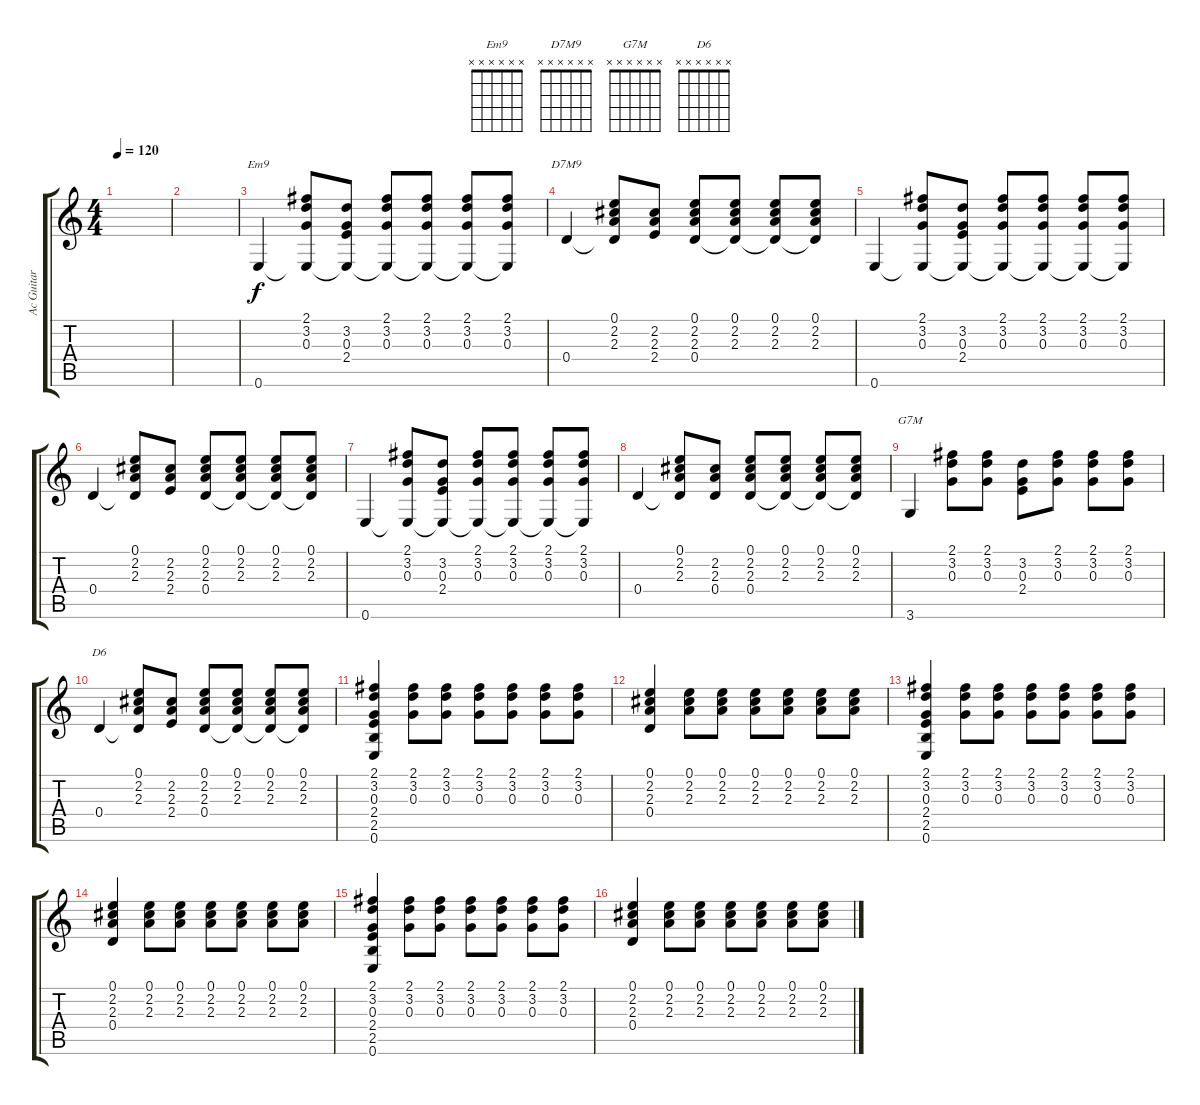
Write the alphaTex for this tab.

\track ("Ac Guitar" "Ac Guitar") {instrument acousticguitarsteel}
\staff {score tabs}
\tuning (E4 B3 G3 D3 A2 E2) {hide}
\chord ("Em9" x x x x x x) {firstfret 0}
\chord ("D7M9" x x x x x x) {firstfret 0}
\chord ("G7M" x x x x x x) {firstfret 0}
\chord ("D6" x x x x x x) {firstfret 0}
\ts (4 4)
\tempo 120
\clef g2
\ks c
|
|
0.6.4{ch "Em9"} (2.1 3.2 0.3 0.6{t}).8 (3.2 0.3 2.4 0.6{t}).8 (2.1 3.2 0.3 0.6{t}).8 (2.1 3.2 0.3 0.6{t}).8 (2.1 3.2 0.3 0.6{t}).8 (2.1 3.2 0.3 0.6{t}).8 |
0.4.4{ch "D7M9"} (0.1 2.2 2.3 0.4{t}).8 (2.2 2.3 2.4).8 (0.1 2.2 2.3 0.4).8 (0.1 2.2 2.3 0.4{t}).8 (0.1 2.2 2.3 0.4{t}).8 (0.1 2.2 2.3 0.4{t}).8 |
0.6.4 (2.1 3.2 0.3 0.6{t}).8 (3.2 0.3 2.4 0.6{t}).8 (2.1 3.2 0.3 0.6{t}).8 (2.1 3.2 0.3 0.6{t}).8 (2.1 3.2 0.3 0.6{t}).8 (2.1 3.2 0.3 0.6{t}).8 |
0.4.4 (0.1 2.2 2.3 0.4{t}).8 (2.2 2.3 2.4).8 (0.1 2.2 2.3 0.4).8 (0.1 2.2 2.3 0.4{t}).8 (0.1 2.2 2.3 0.4{t}).8 (0.1 2.2 2.3 0.4{t}).8 |
0.6.4 (2.1 3.2 0.3 0.6{t}).8 (3.2 0.3 2.4 0.6{t}).8 (2.1 3.2 0.3 0.6{t}).8 (2.1 3.2 0.3 0.6{t}).8 (2.1 3.2 0.3 0.6{t}).8 (2.1 3.2 0.3 0.6{t}).8 |
0.4.4 (0.1 2.2 2.3 0.4{t}).8 (2.2 2.3 0.4).8 (0.1 2.2 2.3 0.4).8 (0.1 2.2 2.3 0.4{t}).8 (0.1 2.2 2.3 0.4{t}).8 (0.1 2.2 2.3 0.4{t}).8 |
3.6.4{ch "G7M"} (2.1 3.2 0.3).8 (2.1 3.2 0.3).8 (3.2 0.3 2.4).8 (2.1 3.2 0.3).8 (2.1 3.2 0.3).8 (2.1 3.2 0.3).8 |
0.4.4{ch "D6"} (0.1 2.2 2.3 0.4{t}).8 (2.2 2.3 2.4).8 (0.1 2.2 2.3 0.4).8 (0.1 2.2 2.3 0.4{t}).8 (0.1 2.2 2.3 0.4{t}).8 (0.1 2.2 2.3 0.4{t}).8 |
(2.1 3.2 0.3 2.4 2.5 0.6).4 (2.1 3.2 0.3).8 (2.1 3.2 0.3).8 (2.1 3.2 0.3).8 (2.1 3.2 0.3).8 (2.1 3.2 0.3).8 (2.1 3.2 0.3).8 |
(0.1 2.2 2.3 0.4).4 (0.1 2.2 2.3).8 (0.1 2.2 2.3).8 (0.1 2.2 2.3).8 (0.1 2.2 2.3).8 (0.1 2.2 2.3).8 (0.1 2.2 2.3).8 |
(2.1 3.2 0.3 2.4 2.5 0.6).4 (2.1 3.2 0.3).8 (2.1 3.2 0.3).8 (2.1 3.2 0.3).8 (2.1 3.2 0.3).8 (2.1 3.2 0.3).8 (2.1 3.2 0.3).8 |
(0.1 2.2 2.3 0.4).4 (0.1 2.2 2.3).8 (0.1 2.2 2.3).8 (0.1 2.2 2.3).8 (0.1 2.2 2.3).8 (0.1 2.2 2.3).8 (0.1 2.2 2.3).8 |
(2.1 3.2 0.3 2.4 2.5 0.6).4 (2.1 3.2 0.3).8 (2.1 3.2 0.3).8 (2.1 3.2 0.3).8 (2.1 3.2 0.3).8 (2.1 3.2 0.3).8 (2.1 3.2 0.3).8 |
(0.1 2.2 2.3 0.4).4 (0.1 2.2 2.3).8 (0.1 2.2 2.3).8 (0.1 2.2 2.3).8 (0.1 2.2 2.3).8 (0.1 2.2 2.3).8 (0.1 2.2 2.3).8
